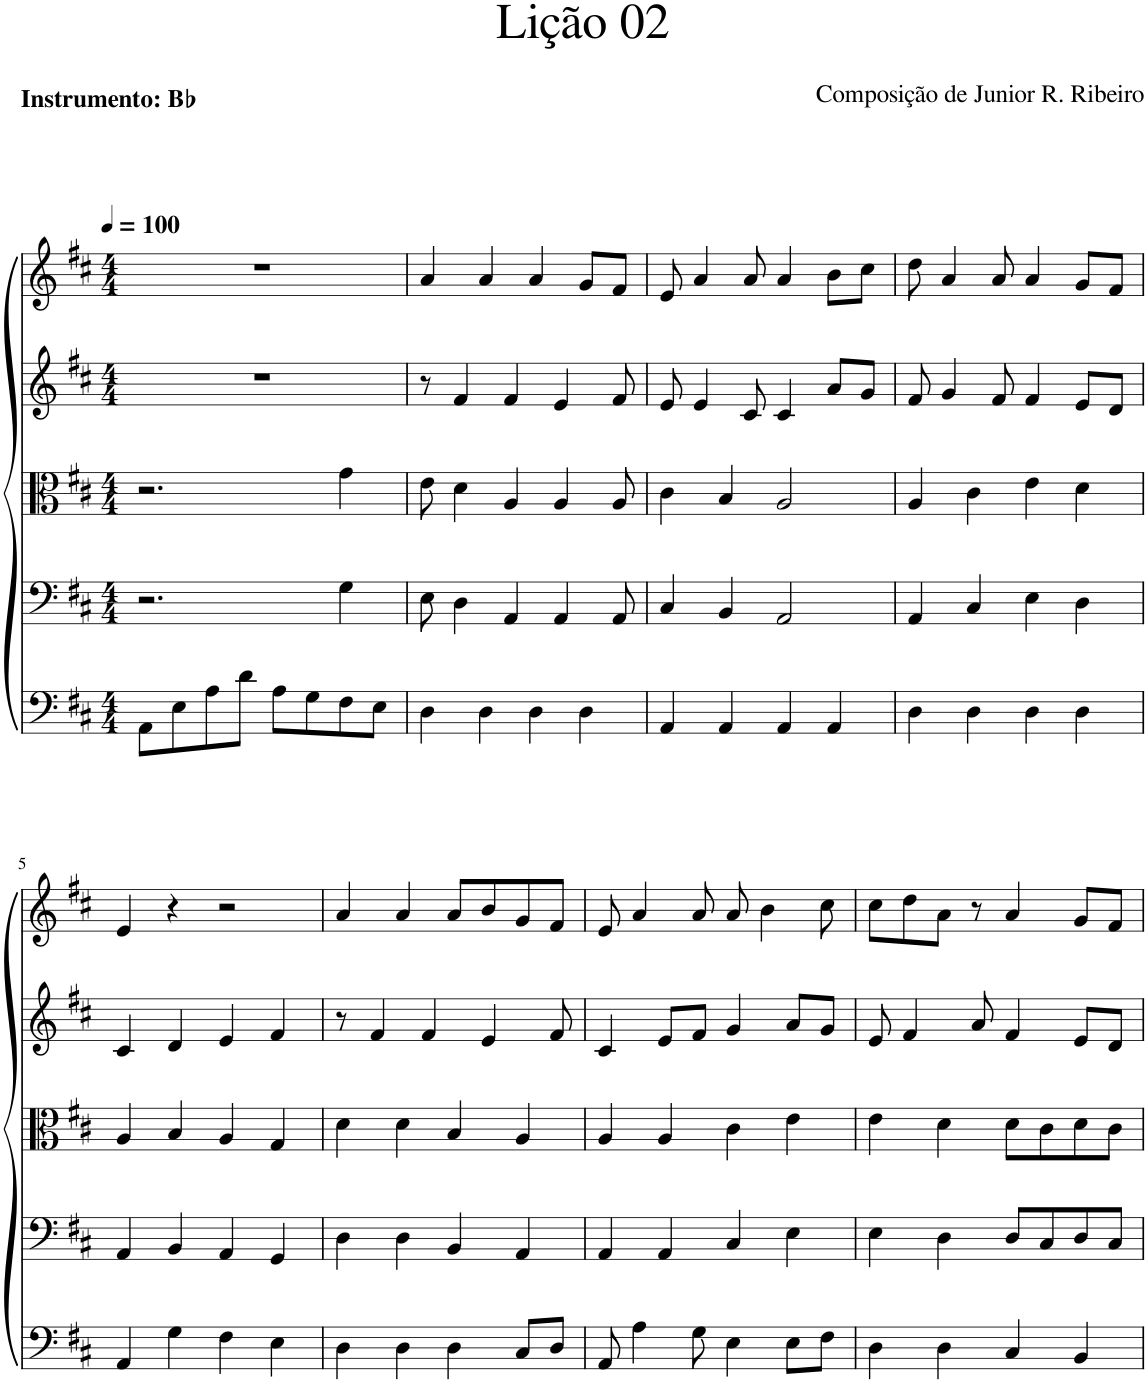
**kern	**kern	**kern	**kern	**kern
*part5	*part4	*part3	*part2	*part1
*staff5	*staff4	*staff3	*staff2	*staff1
*I"Baixo	*I"Tenor	*I"Tenor	*I"Contralto	*I"Soprano
*clefF4	*clefF4	*clefC3	*clefG2	*clefG2
*k[f#c#]	*k[f#c#]	*k[f#c#]	*k[f#c#]	*k[f#c#]
*M4/4	*M4/4	*M4/4	*M4/4	*M4/4
*MM100	*MM100	*MM100	*MM100	*MM100
=1	=1	=1	=1	=1
8AA\L	2.r	2.r	1r	1r
8E\	.	.	.	.
8A\	.	.	.	.
8d\J	.	.	.	.
8A\L	.	.	.	.
8G\	.	.	.	.
8F#\	4G\	4g\	.	.
8E\J	.	.	.	.
=2	=2	=2	=2	=2
4D\	8E\	8e\	8r	4a/
.	4D\	4d\	4f#/	.
4D\	.	.	.	4a/
.	4AA/	4A/	4f#/	.
4D\	.	.	.	4a/
.	4AA/	4A/	4e/	.
4D\	.	.	.	8g/L
.	8AA/	8A/	8f#/	8f#/J
=3	=3	=3	=3	=3
4AA/	4C#/	4c#\	8e/	8e/
.	.	.	4e/	4a/
4AA/	4BB/	4B/	.	.
.	.	.	8c#/	8a/
4AA/	2AA/	2A/	4c#/	4a/
4AA/	.	.	8a/L	8b\L
.	.	.	8g/J	8cc#\J
=4	=4	=4	=4	=4
4D\	4AA/	4A/	8f#/	8dd\
.	.	.	4g/	4a/
4D\	4C#/	4c#\	.	.
.	.	.	8f#/	8a/
4D\	4E\	4e\	4f#/	4a/
4D\	4D\	4d\	8e/L	8g/L
.	.	.	8d/J	8f#/J
!!LO:LB:g=z
=5	=5	=5	=5	=5
4AA/	4AA/	4A/	4c#/	4e/
4G\	4BB/	4B/	4d/	4r
4F#\	4AA/	4A/	4e/	2r
4E\	4GG/	4G/	4f#/	.
=6	=6	=6	=6	=6
4D\	4D\	4d\	8r	4a/
.	.	.	4f#/	.
4D\	4D\	4d\	.	4a/
.	.	.	4f#/	.
4D\	4BB/	4B/	.	8a/L
.	.	.	4e/	8b/
8C#/L	4AA/	4A/	.	8g/
8D/J	.	.	8f#/	8f#/J
=7	=7	=7	=7	=7
8AA/	4AA/	4A/	4c#/	8e/
4A\	.	.	.	4a/
.	4AA/	4A/	8e/L	.
8G\	.	.	8f#/J	8a/
4E\	4C#/	4c#\	4g/	8a/
.	.	.	.	4b\
8E\L	4E\	4e\	8a/L	.
8F#\J	.	.	8g/J	8cc#\
=8	=8	=8	=8	=8
4D\	4E\	4e\	8e/	8cc#\L
.	.	.	4f#/	8dd\
4D\	4D\	4d\	.	8a\J
.	.	.	8a/	8r
4C#/	8D/L	8d\L	4f#/	4a/
.	8C#/	8c#\	.	.
4BB/	8D/	8d\	8e/L	8g/L
.	8C#/J	8c#\J	8d/J	8f#/J
=	=	=	=	=
*-	*-	*-	*-	*-
